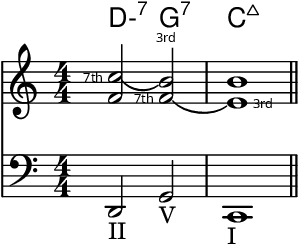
\version "2.24.4"
\language "english"
#(ly:set-option 'crop #t)
\include "include/alt.ly"
third = \finger\markup{\override #'(font-name . "sans")"3rd"}
seventh = \finger\markup{\override #'(font-name . "sans")"7th"}
\score {
  \midi {
    \tempo 4=120
  }
  \layout {
    \context {
      \Score
      \omit BarNumber
    }
    indent = 0\mm
  }
  {
    <<
    \chords {
      \set noChordSymbol = ""
      \set minorChordModifier = \markup { "-" }
      \set midiMaximumVolume = #0 % prevent named chords sounding
      d2:min7 g:7 | c1:maj7
    }
    \new Staff {
      \key c \major
      \numericTimeSignature
      \time 4/4
      \clef treble {
        \relative {
          \skip \f % spacer to set voice volume
          % TODO: straight lines rather than slurs
          % TODO: align chord numbers
          \override Fingering.staff-padding = #'()
          \set fingeringOrientations = #'(left)
          <f' c'\(-\seventh>2
          \set fingeringOrientations = #'(up left)
          < f\(\seventh b\)\third >2 |
          \set fingeringOrientations = #'(right)
          <e\)\third b'>1
          \bar "||"
        }
      }
    }
    \new Staff {
      \clef bass {
        \relative {
          \skip \f % spacer to set voice volume
          d,2-\markup{II} g2-\markup{V} |
          c,1-\markup{I}
          \bar "||"
        }
      }
    }
    >>
  }
}
